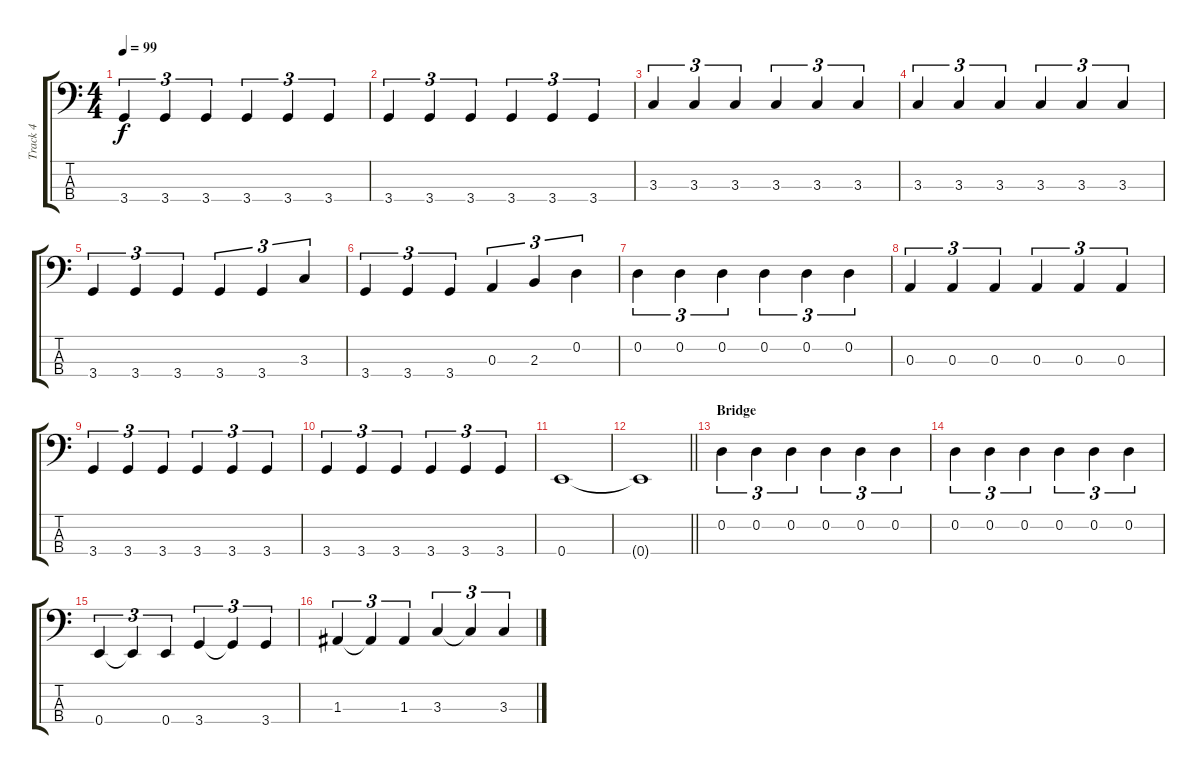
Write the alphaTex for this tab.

\track ("Track 4" "Track 4") {instrument electricbassfinger}
\staff {score tabs}
\tuning (G2 D2 A1 E1) {hide}
\ts (4 4)
\tempo 99
\clef f4
\ks c
3.4.4{tu (3 2) dy f} 3.4.4{tu (3 2)} 3.4.4{tu (3 2)} 3.4.4{tu (3 2)} 3.4.4{tu (3 2)} 3.4.4{tu (3 2)} |
3.4.4{tu (3 2)} 3.4.4{tu (3 2)} 3.4.4{tu (3 2)} 3.4.4{tu (3 2)} 3.4.4{tu (3 2)} 3.4.4{tu (3 2)} |
3.3.4{tu (3 2)} 3.3.4{tu (3 2)} 3.3.4{tu (3 2)} 3.3.4{tu (3 2)} 3.3.4{tu (3 2)} 3.3.4{tu (3 2)} |
3.3.4{tu (3 2)} 3.3.4{tu (3 2)} 3.3.4{tu (3 2)} 3.3.4{tu (3 2)} 3.3.4{tu (3 2)} 3.3.4{tu (3 2)} |
3.4.4{tu (3 2)} 3.4.4{tu (3 2)} 3.4.4{tu (3 2)} 3.4.4{tu (3 2)} 3.4.4{tu (3 2)} 3.3.4{tu (3 2)} |
3.4.4{tu (3 2)} 3.4.4{tu (3 2)} 3.4.4{tu (3 2)} 0.3.4{tu (3 2)} 2.3.4{tu (3 2)} 0.2.4{tu (3 2)} |
0.2.4{tu (3 2)} 0.2.4{tu (3 2)} 0.2.4{tu (3 2)} 0.2.4{tu (3 2)} 0.2.4{tu (3 2)} 0.2.4{tu (3 2)} |
0.3.4{tu (3 2)} 0.3.4{tu (3 2)} 0.3.4{tu (3 2)} 0.3.4{tu (3 2)} 0.3.4{tu (3 2)} 0.3.4{tu (3 2)} |
3.4.4{tu (3 2)} 3.4.4{tu (3 2)} 3.4.4{tu (3 2)} 3.4.4{tu (3 2)} 3.4.4{tu (3 2)} 3.4.4{tu (3 2)} |
3.4.4{tu (3 2)} 3.4.4{tu (3 2)} 3.4.4{tu (3 2)} 3.4.4{tu (3 2)} 3.4.4{tu (3 2)} 3.4.4{tu (3 2)} |
0.4.1 |
\barLineRight lightlight
0.4{t}.1 |
\section ("" "Bridge")
0.2.4{tu (3 2)} 0.2.4{tu (3 2)} 0.2.4{tu (3 2)} 0.2.4{tu (3 2)} 0.2.4{tu (3 2)} 0.2.4{tu (3 2)} |
0.2.4{tu (3 2)} 0.2.4{tu (3 2)} 0.2.4{tu (3 2)} 0.2.4{tu (3 2)} 0.2.4{tu (3 2)} 0.2.4{tu (3 2)} |
0.4.4{tu (3 2)} 0.4{t}.4{tu (3 2)} 0.4.4{tu (3 2)} 3.4.4{tu (3 2)} 3.4{t}.4{tu (3 2)} 3.4.4{tu (3 2)} |
1.3.4{tu (3 2)} 1.3{t}.4{tu (3 2)} 1.3.4{tu (3 2)} 3.3.4{tu (3 2)} 3.3{t}.4{tu (3 2)} 3.3.4{tu (3 2)}
